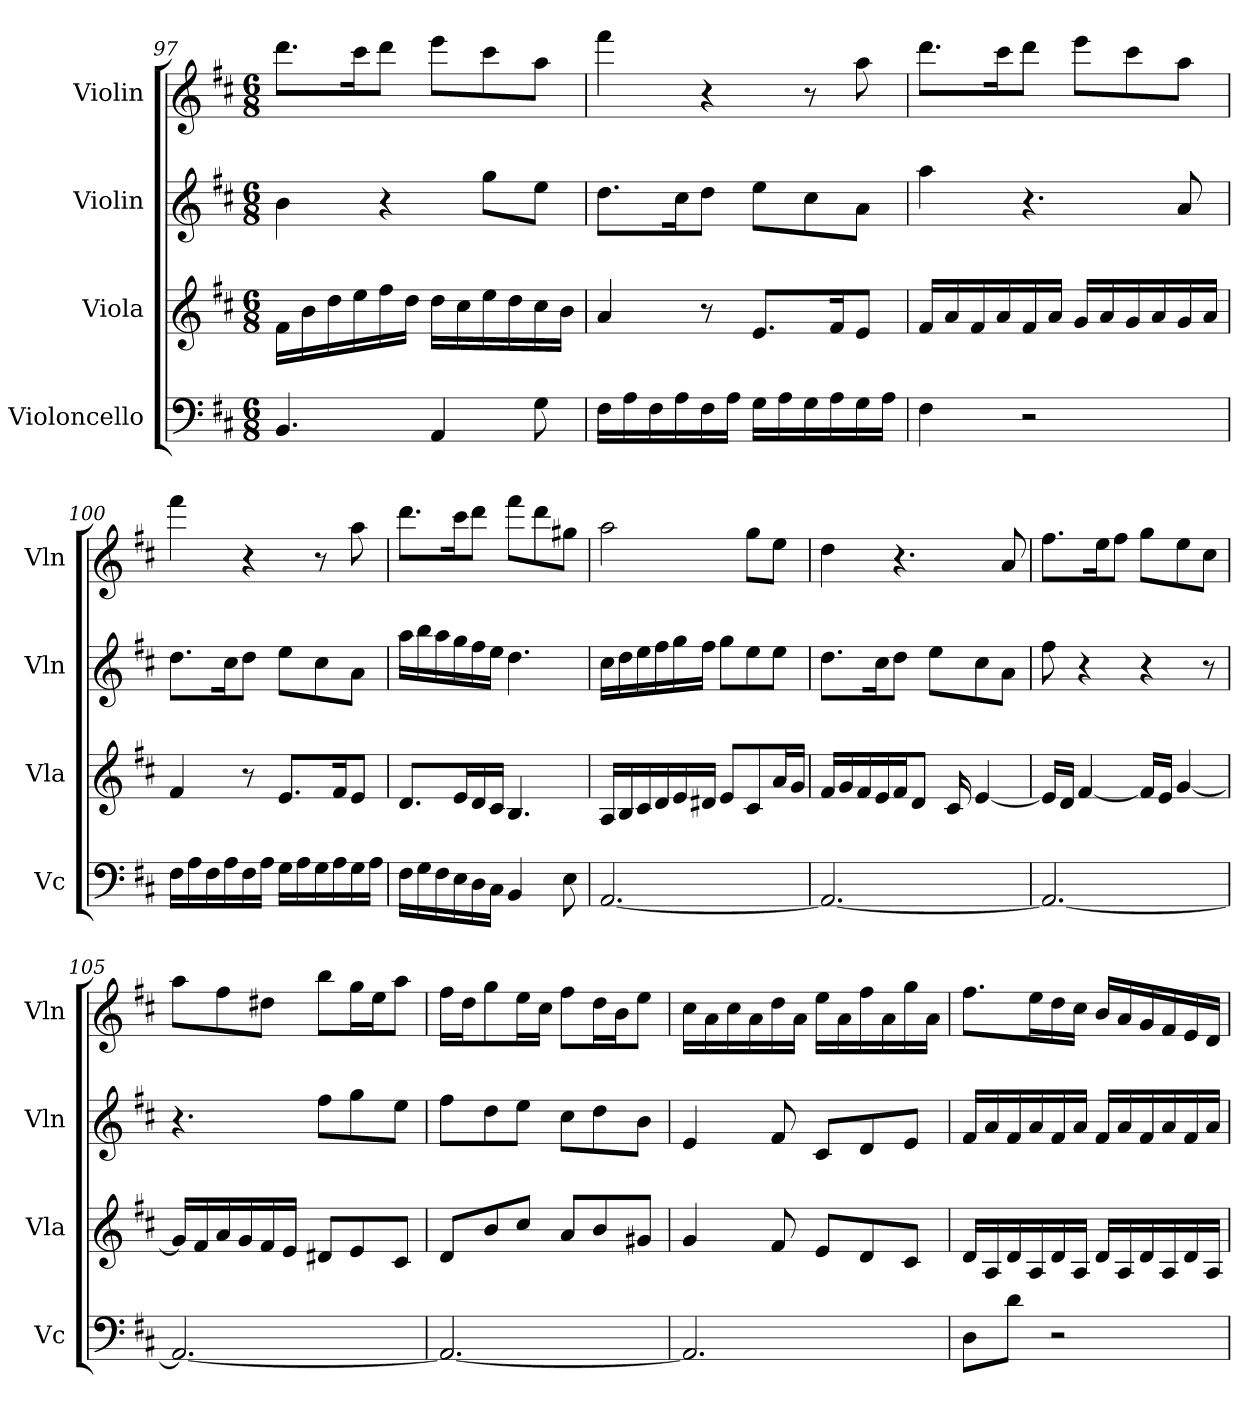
**kern	**kern	**kern	**kern
*part4	*part3	*part2	*part1
*staff4	*staff3	*staff2	*staff1
*I"Violoncello	*I"Viola	*I"Violin	*I"Violin
*I'Vc	*I'Vla	*I'Vln	*I'Vln
*clefF4	*clefG2	*clefG2	*clefG2
*k[f#c#]	*k[f#c#]	*k[f#c#]	*k[f#c#]
*M6/8	*M6/8	*M6/8	*M6/8
=97	=97	=97	=97
4.BB/	16f#\LL	4b\	8.ddd\L
.	16b\	.	.
.	16dd\	.	.
.	16ee\	.	16ccc#\K
.	16ff#\	4r	8ddd\J
.	16dd\JJ	.	.
4AA/	16dd\LL	.	8eee\L
.	16cc#\	.	.
.	16ee\	8gg\L	8ccc#\
.	16dd\	.	.
8G\	16cc#\	8ee\J	8aa\J
.	16b\JJ	.	.
=98	=98	=98	=98
16F#\LL	4a/	8.dd\L	4fff#\
16A\	.	.	.
16F#\	.	.	.
16A\	.	16cc#\K	.
16F#\	8r	8dd\J	4r
16A\JJ	.	.	.
16G\LL	8.e/L	8ee\L	.
16A\	.	.	.
16G\	.	8cc#\	8r
16A\	16f#/K	.	.
16G\	8e/J	8a\J	8aa\
16A\JJ	.	.	.
!!LO:LB:g=z
=99	=99	=99	=99
4F#\	16f#/LL	4aa\	8.ddd\L
.	16a/	.	.
.	16f#/	.	.
.	16a/	.	16ccc#\K
2r	16f#/	4.r	8ddd\J
.	16a/JJ	.	.
.	16g/LL	.	8eee\L
.	16a/	.	.
.	16g/	.	8ccc#\
.	16a/	.	.
.	16g/	8a/	8aa\J
.	16a/JJ	.	.
=100	=100	=100	=100
16F#\LL	4f#/	8.dd\L	4fff#\
16A\	.	.	.
16F#\	.	.	.
16A\	.	16cc#\K	.
16F#\	8r	8dd\J	4r
16A\JJ	.	.	.
16G\LL	8.e/L	8ee\L	.
16A\	.	.	.
16G\	.	8cc#\	8r
16A\	16f#/K	.	.
16G\	8e/J	8a\J	8aa\
16A\JJ	.	.	.
=101	=101	=101	=101
16F#\LL	8.d/L	16aa\LL	8.ddd\L
16G\	.	16bb\	.
16F#\	.	16aa\	.
16E\	16e/L	16gg\	16ccc#\K
16D\	16d/	16ff#\	8ddd\J
16C#\JJ	16c#/JJ	16ee\JJ	.
4BB/	4.B/	4.dd\	8fff#\L
.	.	.	8ddd\
8E\	.	.	8gg#X\J
!!LO:PB:g=z
=102	=102	=102	=102
[2.AA/	16A/LL	16cc#\LL	2aa\
.	16B/	16dd\	.
.	16c#/	16ee\	.
.	16d/	16ff#\	.
.	16e/	16gg\	.
.	16d#X/JJ	16ff#\JJ	.
.	8e/L	8gg\L	.
.	8c#/	8ee\	8gg\L
.	16a/L	8ee\J	8ee\J
.	16g/JJ	.	.
=103	=103	=103	=103
2.AA/_	16f#/LL	8.dd\L	4dd\
.	16g/	.	.
.	16f#/	.	.
.	16e/	16cc#\K	.
.	16f#/J	8dd\J	4.r
.	8d/J	.	.
.	.	8ee\L	.
.	16c#/	.	.
.	[4e/	8cc#\	.
.	.	8a\J	8a/
=104	=104	=104	=104
2.AA/_	16e/LL]	8ff#\	8.ff#\L
.	16d/JJ	.	.
.	[4f#/	4r	.
.	.	.	16ee\K
.	.	.	8ff#\J
.	16f#/LL]	4r	8gg\L
.	16e/JJ	.	.
.	[4g/	.	8ee\
.	.	8r	8cc#\J
=105	=105	=105	=105
2.AA/_	16g/LL]	4.r	8aa\L
.	16f#/	.	.
.	16a/	.	8ff#\
.	16g/	.	.
.	16f#/	.	8dd#X\J
.	16e/JJ	.	.
.	8d#X/L	8ff#\L	8bb\L
.	8e/	8gg\	16gg\L
.	.	.	16ee\J
.	8c#/J	8ee\J	8aa\J
!!LO:LB:g=z
=106	=106	=106	=106
2.AA/_	8d/L	8ff#\L	16ff#\LL
.	.	.	16dd\J
.	8b/	8dd\	8gg\
.	8cc#/J	8ee\J	16ee\L
.	.	.	16cc#\JJ
.	8a/L	8cc#\L	8ff#\L
.	8b/	8dd\	16dd\L
.	.	.	16b\J
.	8g#X/J	8b\J	8ee\J
=107	=107	=107	=107
2.AA/]	4g/	4e/	16cc#\LL
.	.	.	16a\
.	.	.	16cc#\
.	.	.	16a\
.	8f#/	8f#/	16dd\
.	.	.	16a\JJ
.	8e/L	8c#/L	16ee\LL
.	.	.	16a\
.	8d/	8d/	16ff#\
.	.	.	16a\
.	8c#/J	8e/J	16gg\
.	.	.	16a\JJ
=108	=108	=108	=108
8D\L	16d/LL	16f#/LL	8.ff#\L
.	16A/	16a/	.
8d\J	16d/	16f#/	.
.	16A/	16a/	16ee\L
2r	16d/	16f#/	16dd\
.	16A/JJ	16a/JJ	16cc#\JJ
.	16d/LL	16f#/LL	16b/LL
.	16A/	16a/	16a/
.	16d/	16f#/	16g/
.	16A/	16a/	16f#/
.	16d/	16f#/	16e/
.	16A/JJ	16a/JJ	16d/JJ
=	=	=	=
*-	*-	*-	*-
